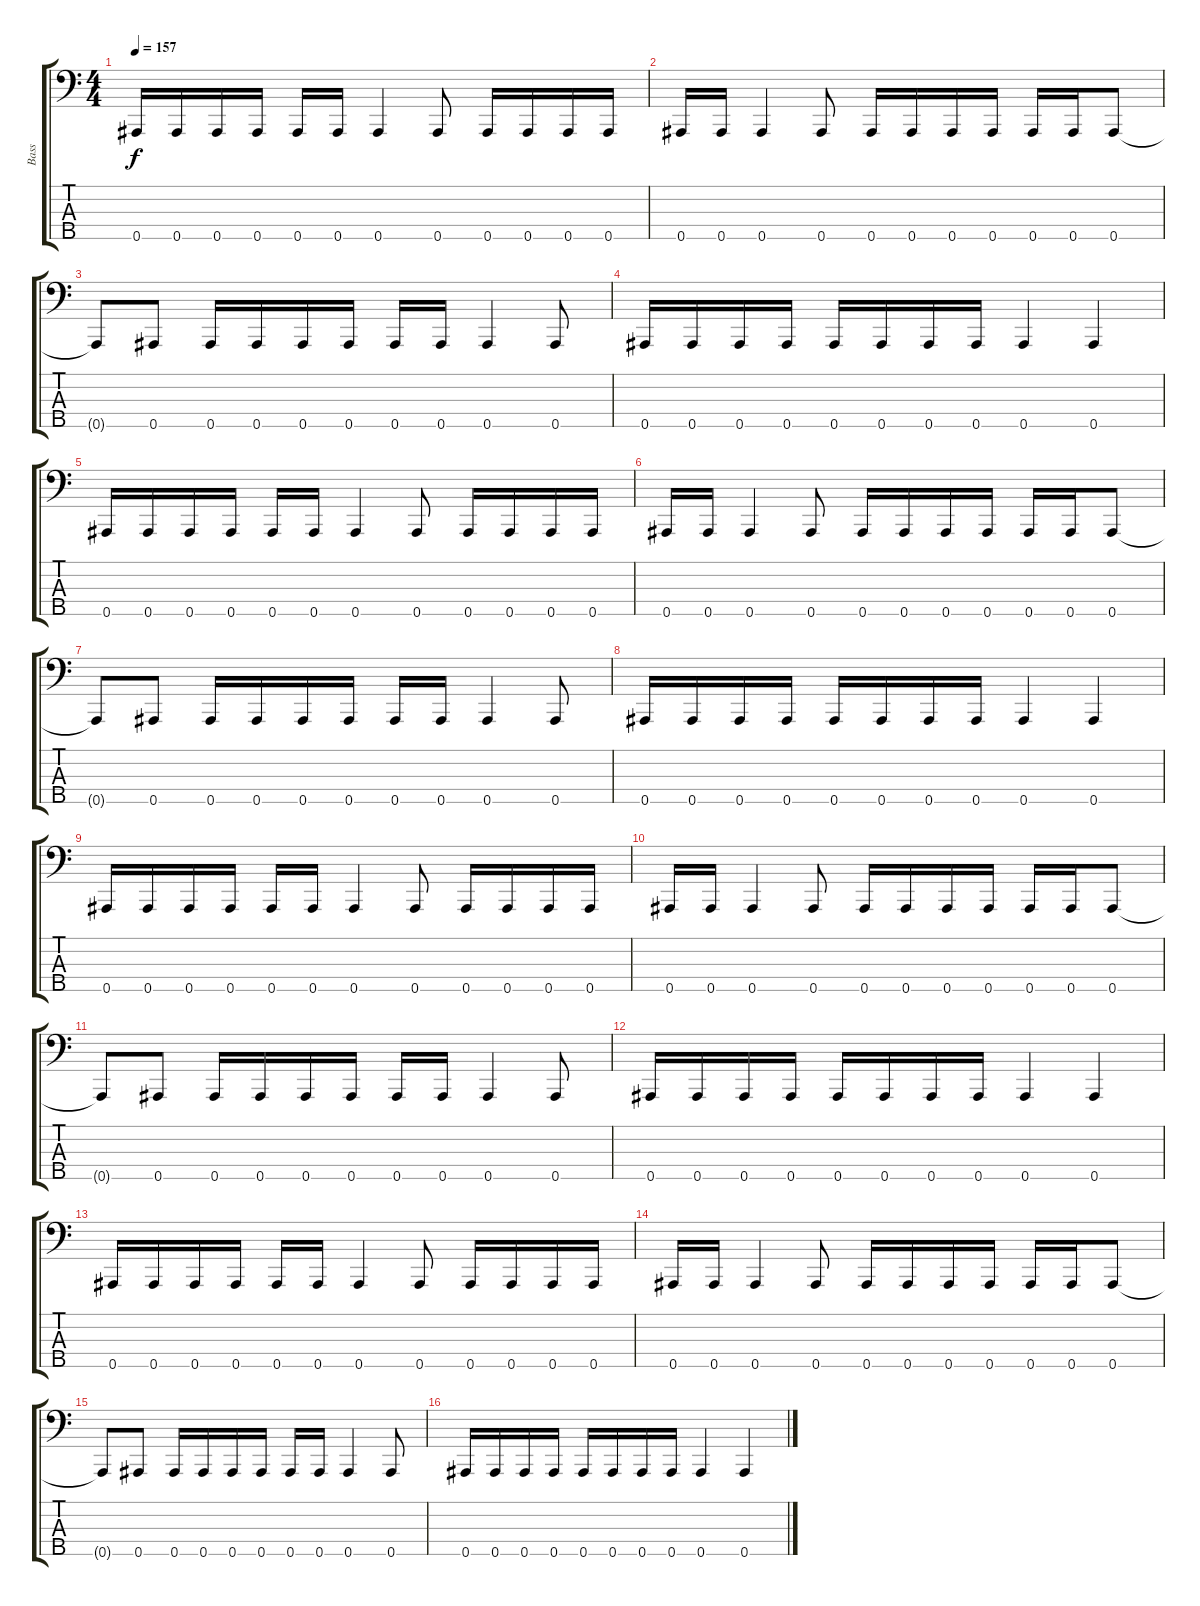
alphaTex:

\track ("Bass" "Bass") {instrument electricbasspick}
\staff {score tabs}
\tuning (Gb2 Db2 Ab1 Eb1 Bb0) {hide}
\ts (4 4)
\tempo 157
\clef f4
\ks c
0.5.16{dy f} 0.5.16 0.5.16 0.5.16 0.5.16 0.5.16 0.5.4 0.5.8 0.5.16 0.5.16 0.5.16 0.5.16 |
0.5.16 0.5.16 0.5.4 0.5.8 0.5.16 0.5.16 0.5.16 0.5.16 0.5.16 0.5.16 0.5.8 |
0.5{t}.8 0.5.8 0.5.16 0.5.16 0.5.16 0.5.16 0.5.16 0.5.16 0.5.4 0.5.8 |
0.5.16 0.5.16 0.5.16 0.5.16 0.5.16 0.5.16 0.5.16 0.5.16 0.5.4 0.5.4 |
0.5.16 0.5.16 0.5.16 0.5.16 0.5.16 0.5.16 0.5.4 0.5.8 0.5.16 0.5.16 0.5.16 0.5.16 |
0.5.16 0.5.16 0.5.4 0.5.8 0.5.16 0.5.16 0.5.16 0.5.16 0.5.16 0.5.16 0.5.8 |
0.5{t}.8 0.5.8 0.5.16 0.5.16 0.5.16 0.5.16 0.5.16 0.5.16 0.5.4 0.5.8 |
0.5.16 0.5.16 0.5.16 0.5.16 0.5.16 0.5.16 0.5.16 0.5.16 0.5.4 0.5.4 |
0.5.16 0.5.16 0.5.16 0.5.16 0.5.16 0.5.16 0.5.4 0.5.8 0.5.16 0.5.16 0.5.16 0.5.16 |
0.5.16 0.5.16 0.5.4 0.5.8 0.5.16 0.5.16 0.5.16 0.5.16 0.5.16 0.5.16 0.5.8 |
0.5{t}.8 0.5.8 0.5.16 0.5.16 0.5.16 0.5.16 0.5.16 0.5.16 0.5.4 0.5.8 |
0.5.16 0.5.16 0.5.16 0.5.16 0.5.16 0.5.16 0.5.16 0.5.16 0.5.4 0.5.4 |
0.5.16 0.5.16 0.5.16 0.5.16 0.5.16 0.5.16 0.5.4 0.5.8 0.5.16 0.5.16 0.5.16 0.5.16 |
0.5.16 0.5.16 0.5.4 0.5.8 0.5.16 0.5.16 0.5.16 0.5.16 0.5.16 0.5.16 0.5.8 |
0.5{t}.8 0.5.8 0.5.16 0.5.16 0.5.16 0.5.16 0.5.16 0.5.16 0.5.4 0.5.8 |
0.5.16 0.5.16 0.5.16 0.5.16 0.5.16 0.5.16 0.5.16 0.5.16 0.5.4 0.5.4
